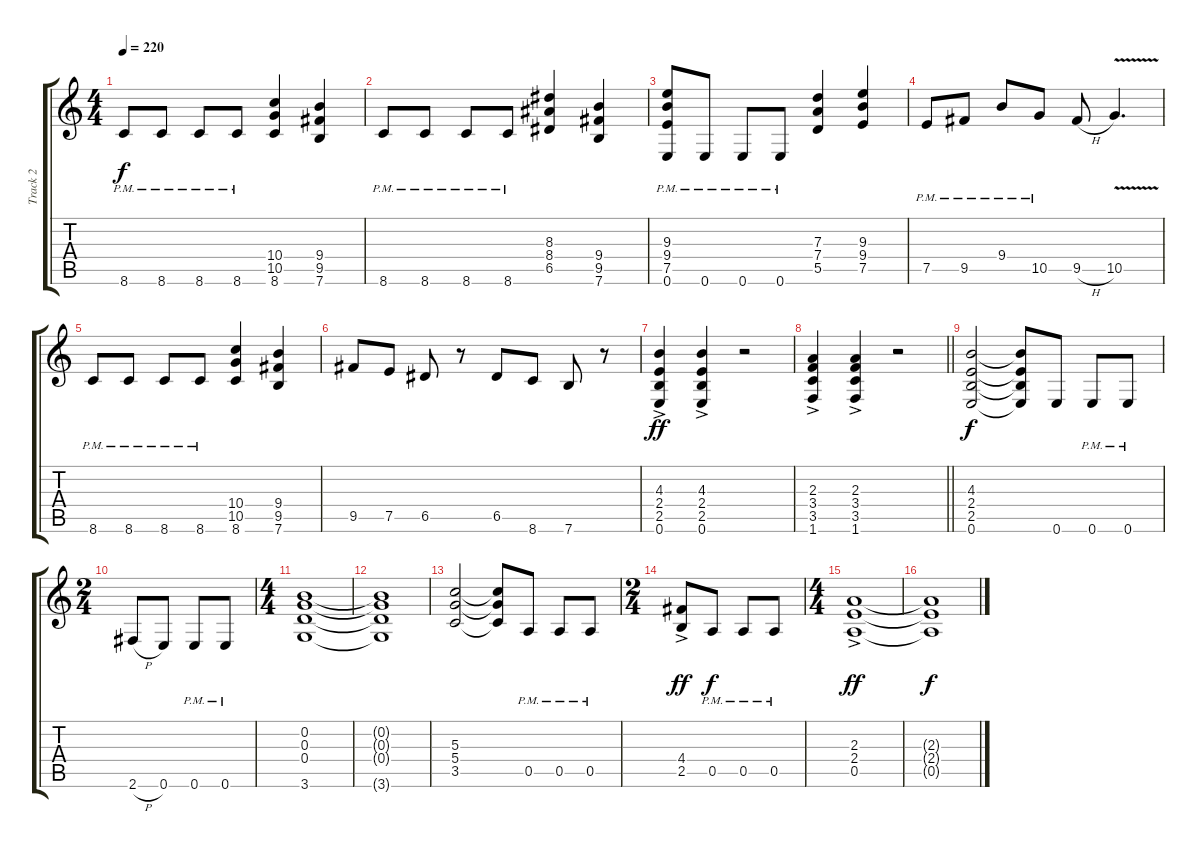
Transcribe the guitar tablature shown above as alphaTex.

\track ("Track 2" "Track 2") {instrument distortionguitar}
\staff {score tabs}
\tuning (E4 B3 G3 D3 A2 E2) {hide}
\ts (4 4)
\tempo 220
\clef g2
\ks c
8.6{pm}.8{dy f} 8.6{pm}.8 8.6{pm}.8 8.6{pm}.8 (10.4 10.5 8.6).4 (9.4 9.5 7.6).4 |
8.6{pm}.8 8.6{pm}.8 8.6{pm}.8 8.6{pm}.8 (8.3 8.4 6.5).4 (9.4 9.5 7.6).4 |
(9.3{pm} 9.4{pm} 7.5{pm} 0.6{pm}).8 0.6{pm}.8 0.6{pm}.8 0.6{pm}.8 (7.3 7.4 5.5).4 (9.3 9.4 7.5).4 |
7.5{pm}.8 9.5{pm}.8 9.4{pm}.8 10.5{pm}.8 9.5{h}.8 10.5{v}.4{d} |
8.6{pm}.8 8.6{pm}.8 8.6{pm}.8 8.6{pm}.8 (10.4 10.5 8.6).4 (9.4 9.5 7.6).4 |
9.5.8 7.5.8 6.5.8 r.8 6.5.8 8.6.8 7.6.8 r.8 |
(4.3{ac} 2.4{ac} 2.5{ac} 0.6{ac}).4{dy ff} (4.3{ac} 2.4{ac} 2.5{ac} 0.6{ac}).4 r.2 |
\barLineRight lightlight
(2.3{ac} 3.4{ac} 3.5{ac} 1.6{ac}).4 (2.3{ac} 3.4{ac} 3.5{ac} 1.6{ac}).4 r.2 |
(4.3 2.4 2.5 0.6).2{dy f} (4.3{t} 2.4{t} 2.5{t} 0.6{t}).8 0.6.8 0.6{pm}.8 0.6{pm}.8 |
\ts (2 4)
2.6{h}.8 0.6.8 0.6{pm}.8 0.6{pm}.8 |
\ts (4 4)
(0.2 0.3 0.4 3.6).1 |
(0.2{t} 0.3{t} 0.4{t} 3.6{t}).1 |
(5.3 5.4 3.5).2 (5.3{t} 5.4{t} 3.5{t}).8 0.5{pm}.8 0.5{pm}.8 0.5{pm}.8 |
\ts (2 4)
(4.4{ac} 2.5{ac}).8{dy ff} 0.5{pm}.8{dy f} 0.5{pm}.8 0.5{pm}.8 |
\ts (4 4)
(2.3{ac} 2.4{ac} 0.5{ac}).1{dy ff} |
(2.3{t} 2.4{t} 0.5{t}).1{dy f}
